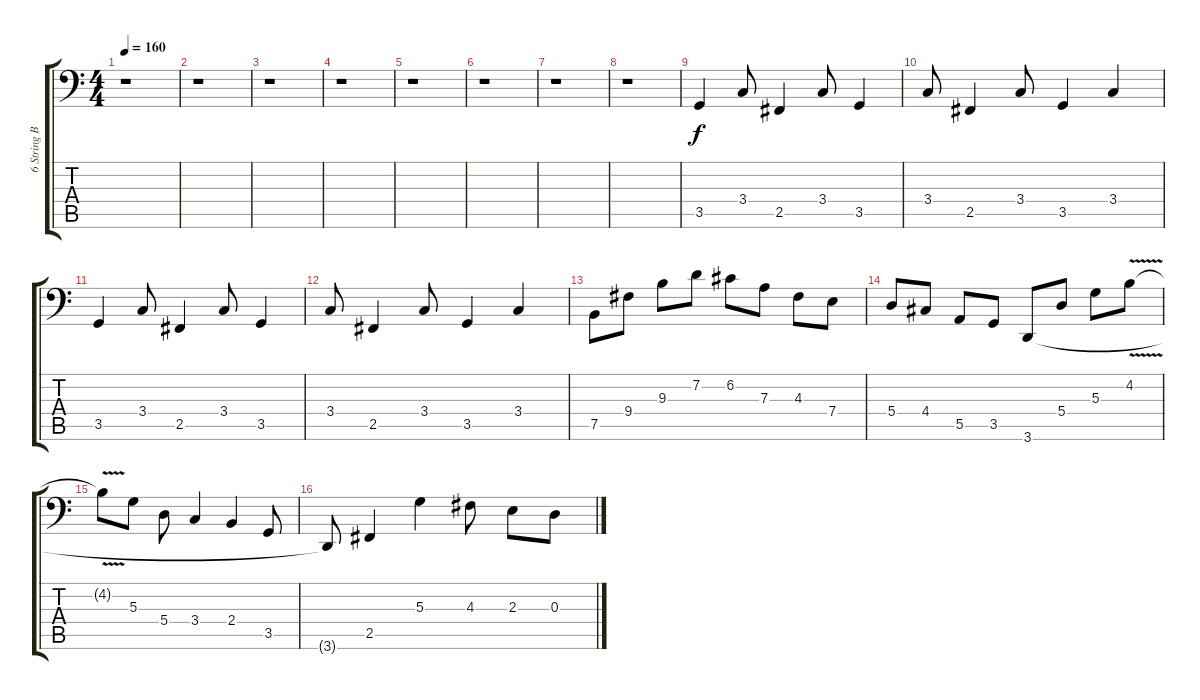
\track ("6 String Bass Guitar" "6 String B") {instrument electricbassfinger}
\staff {score tabs}
\tuning (C3 G2 D2 A1 E1 B0) {hide}
\ts (4 4)
\tempo 160
\clef f4
\ks c
r.1{dy f instrument electricbassfinger} |
r.1 |
r.1 |
r.1 |
r.1 |
r.1 |
r.1 |
r.1 |
3.5.4 3.4.8 2.5.4 3.4.8 3.5.4 |
3.4.8 2.5.4 3.4.8 3.5.4 3.4.4 |
3.5.4 3.4.8 2.5.4 3.4.8 3.5.4 |
3.4.8 2.5.4 3.4.8 3.5.4 3.4.4 |
7.5.8 9.4.8 9.3.8 7.2.8 6.2.8 7.3.8 4.3.8 7.4.8 |
5.4.8 4.4.8 5.5.8 3.5.8 3.6.8 5.4.8 5.3.8 4.2{v}.8 |
4.2{t}.8 5.3.8 5.4.8 3.4.4 2.4.4 3.5.8 |
3.6{t}.8 2.5.4 5.3.4 4.3.8 2.3.8 0.3.8
